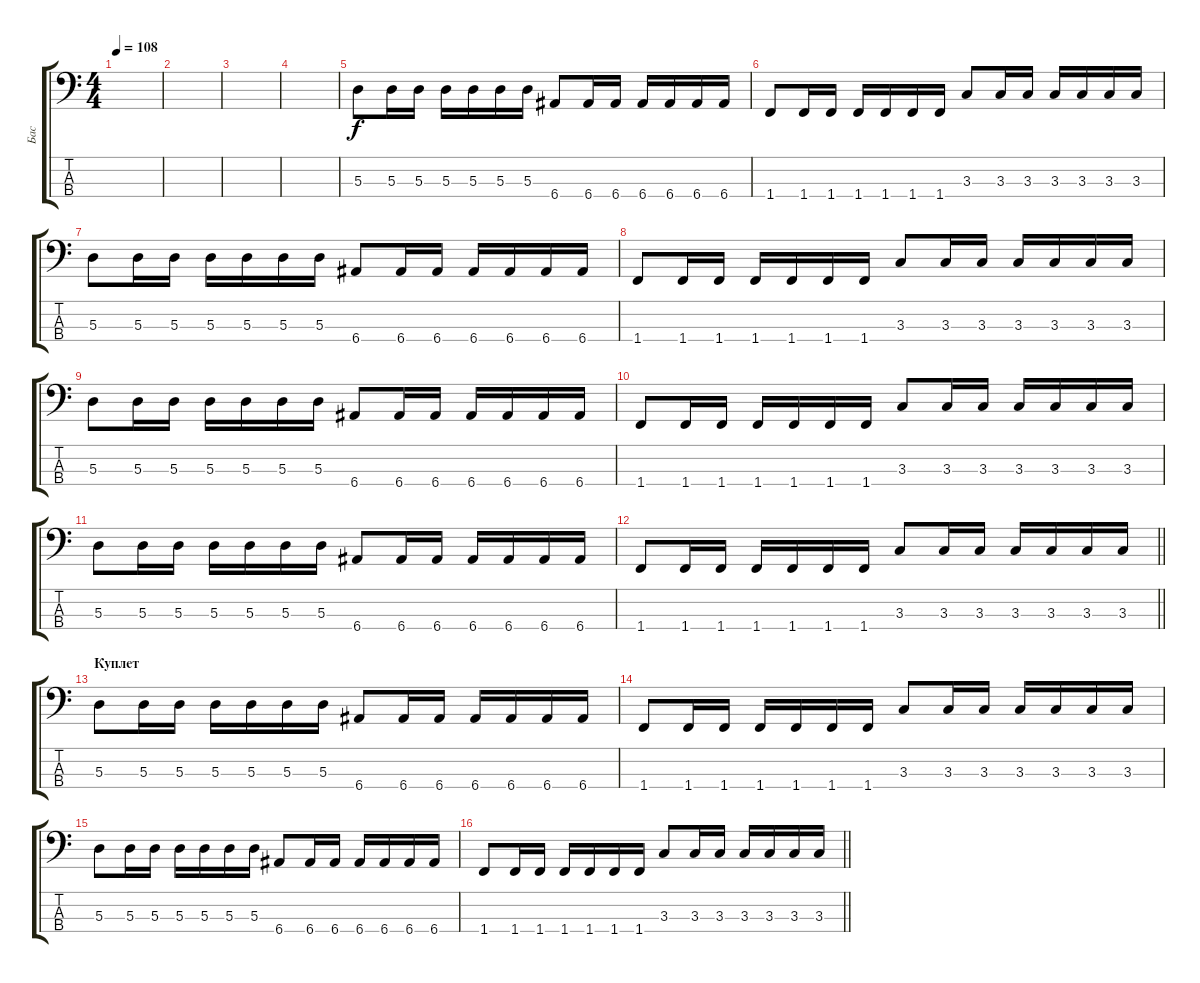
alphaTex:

\track ("Бас" "Бас") {instrument electricbasspick}
\staff {score tabs}
\tuning (G2 D2 A1 E1) {hide}
\ts (4 4)
\section ("" "")
\tempo 108
\clef f4
\ks c
|
|
|
|
5.3.8 5.3.16 5.3.16 5.3.16 5.3.16 5.3.16 5.3.16 6.4.8 6.4.16 6.4.16 6.4.16 6.4.16 6.4.16 6.4.16 |
1.4.8 1.4.16 1.4.16 1.4.16 1.4.16 1.4.16 1.4.16 3.3.8 3.3.16 3.3.16 3.3.16 3.3.16 3.3.16 3.3.16 |
5.3.8 5.3.16 5.3.16 5.3.16 5.3.16 5.3.16 5.3.16 6.4.8 6.4.16 6.4.16 6.4.16 6.4.16 6.4.16 6.4.16 |
1.4.8 1.4.16 1.4.16 1.4.16 1.4.16 1.4.16 1.4.16 3.3.8 3.3.16 3.3.16 3.3.16 3.3.16 3.3.16 3.3.16 |
5.3.8 5.3.16 5.3.16 5.3.16 5.3.16 5.3.16 5.3.16 6.4.8 6.4.16 6.4.16 6.4.16 6.4.16 6.4.16 6.4.16 |
1.4.8 1.4.16 1.4.16 1.4.16 1.4.16 1.4.16 1.4.16 3.3.8 3.3.16 3.3.16 3.3.16 3.3.16 3.3.16 3.3.16 |
5.3.8 5.3.16 5.3.16 5.3.16 5.3.16 5.3.16 5.3.16 6.4.8 6.4.16 6.4.16 6.4.16 6.4.16 6.4.16 6.4.16 |
\barLineRight lightlight
1.4.8 1.4.16 1.4.16 1.4.16 1.4.16 1.4.16 1.4.16 3.3.8 3.3.16 3.3.16 3.3.16 3.3.16 3.3.16 3.3.16 |
\section ("" "Куплет")
5.3.8 5.3.16 5.3.16 5.3.16 5.3.16 5.3.16 5.3.16 6.4.8 6.4.16 6.4.16 6.4.16 6.4.16 6.4.16 6.4.16 |
1.4.8 1.4.16 1.4.16 1.4.16 1.4.16 1.4.16 1.4.16 3.3.8 3.3.16 3.3.16 3.3.16 3.3.16 3.3.16 3.3.16 |
5.3.8 5.3.16 5.3.16 5.3.16 5.3.16 5.3.16 5.3.16 6.4.8 6.4.16 6.4.16 6.4.16 6.4.16 6.4.16 6.4.16 |
\barLineRight lightlight
1.4.8 1.4.16 1.4.16 1.4.16 1.4.16 1.4.16 1.4.16 3.3.8 3.3.16 3.3.16 3.3.16 3.3.16 3.3.16 3.3.16
